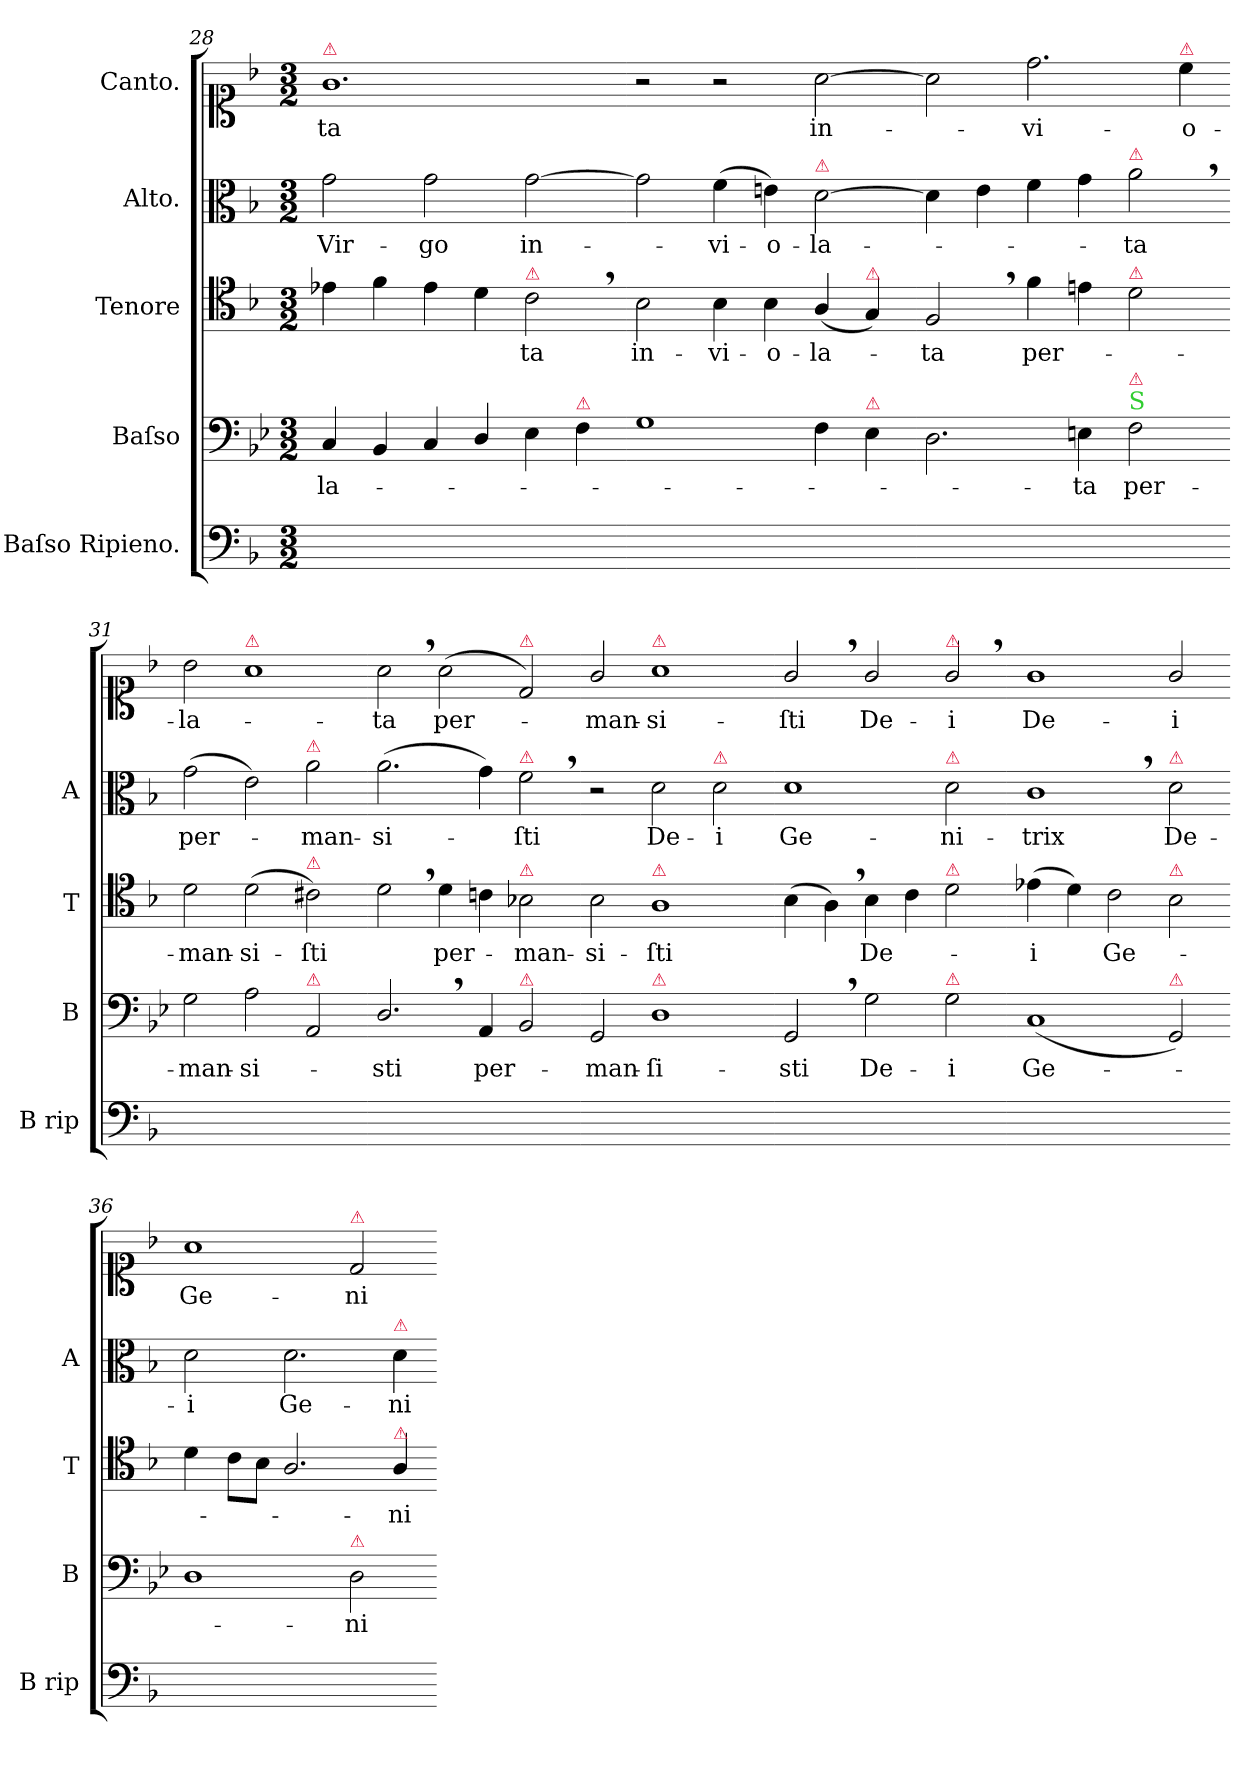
**kern	**kern	**text	**kern	**text	**kern	**text	**kern	**text
*part5	*part4	*part4	*part3	*part3	*part2	*part2	*part1	*part1
*staff5	*staff4	*staff4	*staff3	*staff3	*staff2	*staff2	*staff1	*staff1
*I"Baſso Ripieno.	*I"Baſso	*	*I"Tenore	*	*I"Alto.	*	*I"Canto.	*
*I'B rip	*I'B	*	*I'T	*	*I'A	*	*	*
*clefF4	*clefF4	*	*clefC4	*	*clefC3	*	*clefC1	*
*k[b-]	*k[b-e-]	*	*k[b-]	*	*k[b-]	*	*k[b-]	*
*M3/2	*M3/2	*	*M3/2	*	*M3/2	*	*M3/2	*
=28	=28	=28	=28	=28	=28	=28	=28	=28
!	!	!	!	!	!	!	!LO:TX:a:color=crimson:t=⚠	!
1.ryy	4C/	-la-	4e-X\	.	2g\	Vir-	1.g	-ta
.	4BB-/	.	4f\	.	.	.	.	.
.	4C/	.	4e-\	.	2g\	-go	.	.
.	4D/	.	4d\	.	.	.	.	.
!	!	!	!LO:TX:a:color=crimson:t=⚠	!	!	!	!	!
.	4E-\	.	2c,\	-ta	[2g\	in-	.	.
!	!LO:TX:a:color=crimson:t=⚠	!	!	!	!	!	!	!
.	4F\	.	.	.	.	.	.	.
=29-	=29-	=29-	=29-	=29-	=29-	=29-	=29-	=29-
1.ryy	1G	.	2B-\	in-	2g\]	.	2r	.
.	.	.	4B-\	-vi-	(>4f\	-vi-	2r	.
.	.	.	4B-\	-o-	4en\)	o-	.	.
!	!	!	!	!	!LO:TX:a:color=crimson:t=⚠	!	!	!
.	4F\	.	(<4A/	-la-	[2d\	-la-	[2a\	in-
!	!	!	!LO:TX:a:color=crimson:t=⚠	!	!	!	!	!
!	!LO:TX:a:color=crimson:t=⚠	!	!	!	!	!	!	!
.	4E-\	.	4G/)	.	.	.	.	.
=30-	=30-	=30-	=30-	=30-	=30-	=30-	=30-	=30-
1.ryy	2.D\	.	2F,/	-ta	4d!\]	.	2a\]	.
.	.	.	.	.	4e\	.	.	.
.	.	.	4f\	per-	4f\	.	2.dd\	-vi-
.	4En\	-ta	4en\	.	4g\	.	.	.
!	!	!	!	!	!LO:TX:a:color=crimson:t=⚠	!	!	!
!	!	!	!LO:TX:a:color=crimson:t=⚠	!	!	!	!	!
!	!LO:TX:a:color=limegreen:t=S	!	!	!	!	!	!	!
!	!LO:TX:a:color=crimson:t=⚠	!	!	!	!	!	!	!
.	2F\	per-	2d\	.	2a,\	-ta	.	.
!	!	!	!	!	!	!	!LO:TX:a:color=crimson:t=⚠	!
.	.	.	.	.	.	.	4cc\	-o-
=31-	=31-	=31-	=31-	=31-	=31-	=31-	=31-	=31-
1.ryy	2G\	-man-	2d\	-man-	(>2g\	per-	2b-\	-la-
!	!	!	!	!	!	!	!LO:TX:a:color=crimson:t=⚠	!
.	2A\	-si-	(>2d\	-si-	2e\)	.	1a	.
!	!	!	!	!	!LO:TX:a:color=crimson:t=⚠	!	!	!
!	!	!	!LO:TX:a:color=crimson:t=⚠	!	!	!	!	!
!	!LO:TX:a:color=crimson:t=⚠	!	!	!	!	!	!	!
.	2AA/	.	2c#X\)	-ſti	2a\	-man-	.	.
=32-	=32-	=32-	=32-	=32-	=32-	=32-	=32-	=32-
1.ryy	2.D,/	-sti	2d,\	.	(>2.a\	-si-	2a,\	-ta
.	.	.	4d\	per-	.	.	(>2a\	per-
.	4AA/	per-	4cn\	.	4g\)	.	.	.
!	!	!	!	!	!	!	!LO:TX:a:color=crimson:t=⚠	!
!	!	!	!	!	!LO:TX:a:color=crimson:t=⚠	!	!	!
!	!	!	!LO:TX:a:color=crimson:t=⚠	!	!	!	!	!
!	!LO:TX:a:color=crimson:t=⚠	!	!	!	!	!	!	!
.	2BB-/	.	2B-X\	-man-	2f,\	-ſti	2d/)	.
=33-	=33-	=33-	=33-	=33-	=33-	=33-	=33-	=33-
1.ryy	2GG/	-man-	2B-\	-si-	2r	.	2g/	-man-
!	!	!	!	!	!	!	!LO:TX:a:color=crimson:t=⚠	!
!	!	!	!LO:TX:a:color=crimson:t=⚠	!	!	!	!	!
!	!LO:TX:a:color=crimson:t=⚠	!	!	!	!	!	!	!
.	1D	-ſi-	1A	-ſti	2d\	De-	1a	-si-
!	!	!	!	!	!LO:TX:a:color=crimson:t=⚠	!	!	!
.	.	.	.	.	2d\	-i	.	.
=34-	=34-	=34-	=34-	=34-	=34-	=34-	=34-	=34-
1.ryy	2GG,/	-sti	(>4B-\	.	1d	Ge-	2g,/	-ſti
.	.	.	4A,\)	.	.	.	.	.
.	2G\	De-	4B-\	De-	.	.	2g/	De-
.	.	.	4c\	.	.	.	.	.
!	!	!	!	!	!	!	!LO:TX:a:color=crimson:t=⚠	!
!	!	!	!	!	!LO:TX:a:color=crimson:t=⚠	!	!	!
!	!	!	!LO:TX:a:color=crimson:t=⚠	!	!	!	!	!
!	!LO:TX:a:color=crimson:t=⚠	!	!	!	!	!	!	!
.	2G\	-i	2d\	.	2d\	-ni-	2g,/	-i
=35-	=35-	=35-	=35-	=35-	=35-	=35-	=35-	=35-
!	!	!	!	!	!	!	!	!LO:LY:i
1.ryy	(<1C	Ge-	(>4e-X\	-i	1c,	-trix	1g	De-
.	.	.	4d\)	.	.	.	.	.
.	.	.	2c\	Ge-	.	.	.	.
!	!	!	!	!	!LO:TX:a:color=crimson:t=⚠	!	!	!
!	!	!	!LO:TX:a:color=crimson:t=⚠	!	!	!	!	!
!	!LO:TX:a:color=crimson:t=⚠	!	!	!	!	!	!	!
!	!	!	!	!	!	!LO:LY:i	!	!LO:LY:i
.	2GG/)	.	2B-\	.	2d\	De-	2g/	-i
=36-	=36-	=36-	=36-	=36-	=36-	=36-	=36-	=36-
!	!	!	!	!	!	!LO:LY:i	!	!
1.ryy	1D	.	4d\	.	2d\	-i	1a	Ge-
.	.	.	8c\L	.	.	.	.	.
.	.	.	8B-\J	.	.	.	.	.
!	!	!	!	!	!	!LO:LY:i	!	!
.	.	.	2.A/	.	2.d\	Ge-	.	.
!	!	!	!	!	!	!	!LO:TX:a:color=crimson:t=⚠	!
!	!LO:TX:a:color=crimson:t=⚠	!	!	!	!	!	!	!
.	2D\	-ni-	.	.	.	.	2d/	-ni-
!	!	!	!	!	!LO:TX:a:color=crimson:t=⚠	!	!	!
!	!	!	!LO:TX:a:color=crimson:t=⚠	!	!	!	!	!
!	!	!	!	!	!	!LO:LY:i	!	!
.	.	.	4A/	-ni-	4d\	-ni-	.	.
=-	=-	=-	=-	=-	=-	=-	=-	=-
*-	*-	*-	*-	*-	*-	*-	*-	*-
